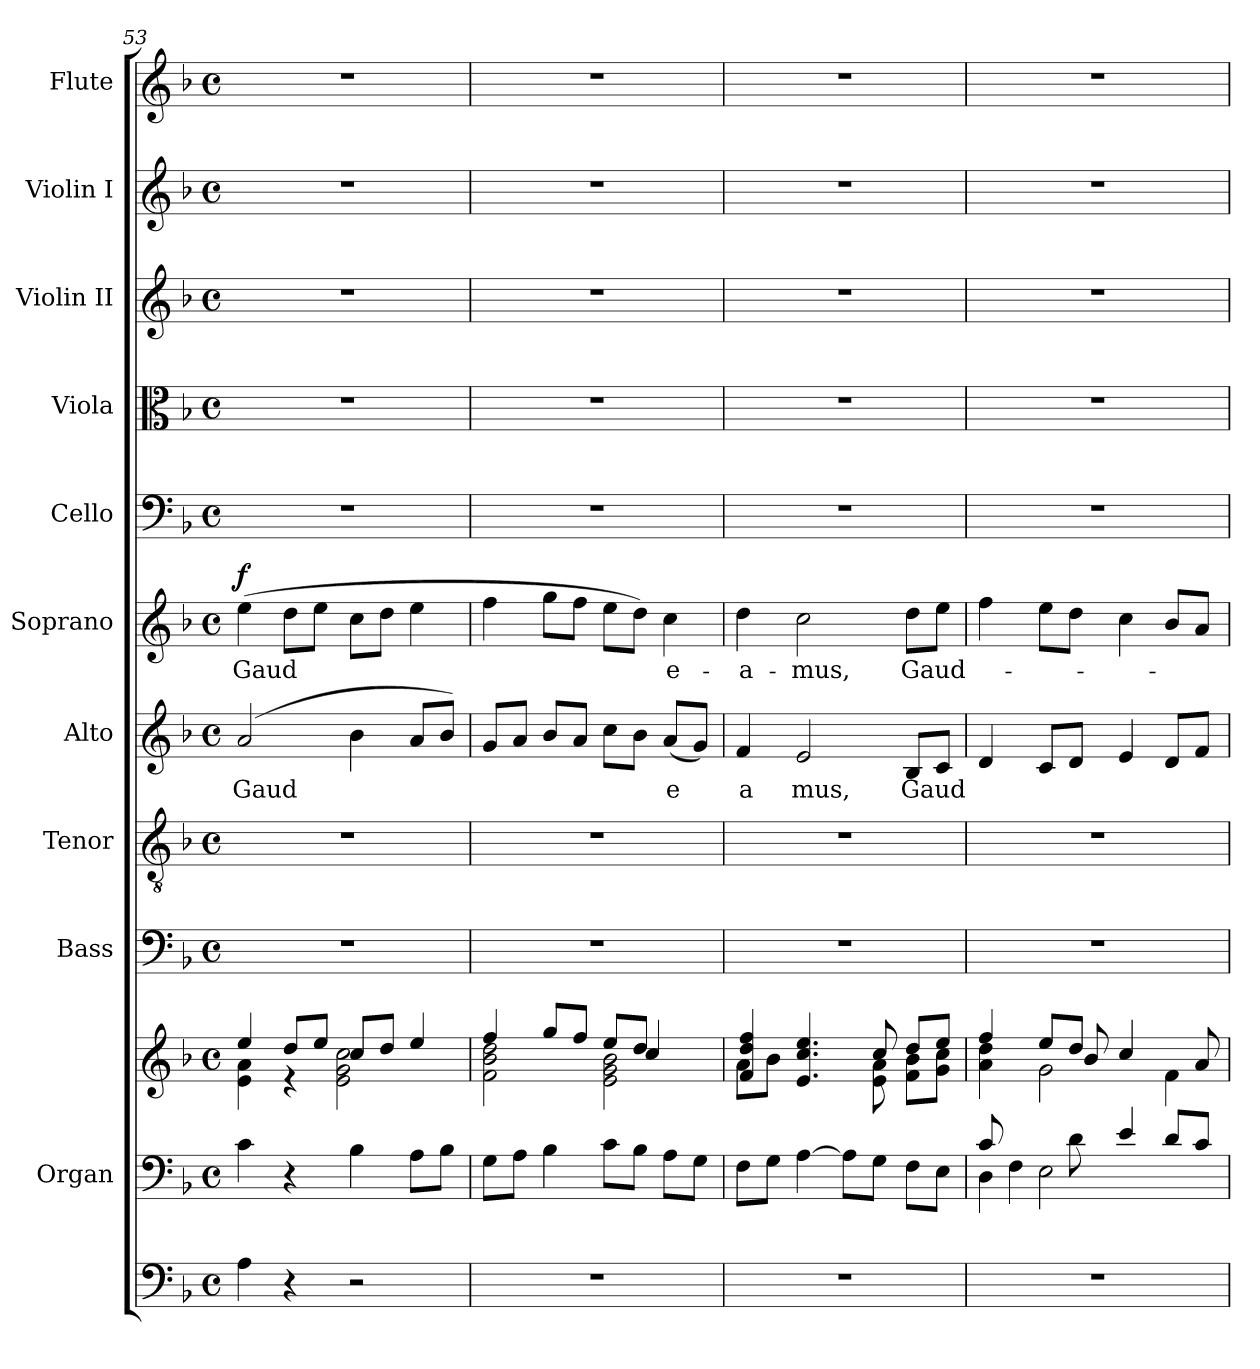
**kern	**kern	**kern	**kern	**kern	**kern	**text	**kern	**text	**dynam	**kern	**kern	**kern	**kern	**kern
*part11	*part10	*part10	*part9	*part8	*part7	*part7	*part6	*part6	*part6	*part5	*part4	*part3	*part2	*part1
*staff12	*staff11	*staff10	*staff9	*staff8	*staff7	*staff7	*staff6	*staff6	*staff6	*staff5	*staff4	*staff3	*staff2	*staff1
*	*I"Organ	*	*I"Bass	*I"Tenor	*I"Alto	*	*I"Soprano	*	*	*I"Cello	*I"Viola	*I"Violin II	*I"Violin I	*I"Flute
*	*	*	*	*	*	*	*	*	*	*	*I'Vla	*I'Vln	*I'Vln	*I'Fl
*clefF4	*clefF4	*clefG2	*clefF4	*clefGv2	*clefG2	*	*clefG2	*	*	*clefF4	*clefC3	*clefG2	*clefG2	*clefG2
*k[b-]	*k[b-]	*k[b-]	*k[b-]	*k[b-]	*k[b-]	*	*k[b-]	*	*	*k[b-]	*k[b-]	*k[b-]	*k[b-]	*k[b-]
*F:	*F:	*F:	*F:	*F:	*F:	*	*F:	*	*	*F:	*F:	*F:	*F:	*F:
*M4/4	*M4/4	*M4/4	*M4/4	*M4/4	*M4/4	*	*M4/4	*	*	*M4/4	*M4/4	*M4/4	*M4/4	*M4/4
*met(c)	*met(c)	*met(c)	*met(c)	*met(c)	*met(c)	*	*met(c)	*	*	*met(c)	*met(c)	*met(c)	*met(c)	*met(c)
=53	=53	=53	=53	=53	=53	=53	=53	=53	=53	=53	=53	=53	=53	=53
*	*	*^	*	*	*	*	*	*	*	*	*	*	*	*
!	!	!	!	!	!	!	!LO:LY:b	!	!LO:LY:b	!LO:DY:a	!	!	!	!	!
4A\	4c\	4ee/	4e\ 4a\	1r	1r	(2a/	Gaud	(>4ee\	Gaud	f	1r	1r	1r	1r	1r
4r	4r	8dd/L	4re	.	.	.	.	8dd\L	.	.	.	.	.	.	.
.	.	8ee/J	.	.	.	.	.	8ee\J	.	.	.	.	.	.	.
2r	4B-\	8cc/L	2e\ 2g\ 2cc\	.	.	4b-\	.	8cc\L	.	.	.	.	.	.	.
.	.	8dd/J	.	.	.	.	.	8dd\J	.	.	.	.	.	.	.
.	8A\L	4ee/	.	.	.	8a/L	.	4ee\	.	.	.	.	.	.	.
.	8B-\J	.	.	.	.	8b-/J)	.	.	.	.	.	.	.	.	.
!!LO:PB:g=z
=54	=54	=54	=54	=54	=54	=54	=54	=54	=54	=54	=54	=54	=54	=54	=54
*	*	*	*^	*	*	*	*	*	*	*	*	*	*	*	*
1r	8G\L	2f\ 2b-\ 2dd\	4ff/	2ryy	1r	1r	8g/L	.	4ff\	.	.	1r	1r	1r	1r	1r
.	8A\J	.	.	.	.	.	8a/J	.	.	.	.	.	.	.	.	.
.	4B-\	.	8gg/L	.	.	.	8b-/L	.	8gg\L	.	.	.	.	.	.	.
.	.	.	8ff/J	.	.	.	8a/J	.	8ff\J	.	.	.	.	.	.	.
.	8c\L	8ee/L	2e\ 2g\ 2b-\	8ryy	.	.	8cc\L	.	8ee\L	.	.	.	.	.	.	.
.	8B-\J	8dd/J	.	4cc/	.	.	8b-\J	.	8dd\J)	.	.	.	.	.	.	.
!	!	!	!	!	!	!	!	!LO:LY:b	!	!LO:LY:b	!	!	!	!	!	!
.	8A\L	4ryy	.	.	.	.	(<8a/L	e	4cc\	e-	.	.	.	.	.	.
.	8G\J	.	.	8ryy	.	.	8g/J)	.	.	.	.	.	.	.	.	.
=55	=55	=55	=55	=55	=55	=55	=55	=55	=55	=55	=55	=55	=55	=55	=55	=55
!	!	!	!	!	!	!	!	!LO:LY:b	!	!LO:LY:b	!	!	!	!	!	!
*	*	*	*v	*v	*	*	*	*	*	*	*	*	*	*	*	*
1r	8F\L	8a\L	4f/ 4dd/ 4ff/	1r	1r	4f/	a	4dd\	-a-	.	1r	1r	1r	1r	1r
.	8G\J	8b-\J	.	.	.	.	.	.	.	.	.	.	.	.	.
!	!	!	!	!	!	!	!LO:LY:b	!	!LO:LY:b	!	!	!	!	!	!
.	[>4A\	4.ryy	4.e/ 4.cc/ 4.ee/	.	.	2e/	mus,	2cc\	-mus,	.	.	.	.	.	.
.	8A\L]	.	.	.	.	.	.	.	.	.	.	.	.	.	.
.	8G\J	8e\ 8a\	8cc/	.	.	.	.	.	.	.	.	.	.	.	.
!	!	!	!	!	!	!	!LO:LY:b	!	!LO:LY:b	!	!	!	!	!	!
.	8F\L	8f\ 8b-\L	8dd/L	.	.	8B-/L	Gaud	8dd\L	Gaud-	.	.	.	.	.	.
.	8E\J	8g\ 8cc\J	8ee/J	.	.	8c/J	.	8ee\J	.	.	.	.	.	.	.
=56	=56	=56	=56	=56	=56	=56	=56	=56	=56	=56	=56	=56	=56	=56	=56
*	*^	*	*^	*	*	*	*	*	*	*	*	*	*	*	*
*	*	*^	*	*	*	*	*	*	*	*	*	*	*	*	*	*	*
1r	4D\	8c/	8ryy	4a\ 4dd\	4ff/	4.ryy	1r	1r	4d/	.	4ff\	.	.	1r	1r	1r	1r	1r
.	.	4ryy	4F\	.	.	.	.	.	.	.	.	.	.	.	.	.	.	.
.	2E\	.	.	8ee/L	2g\	.	.	.	8c/L	.	8ee\L	.	.	.	.	.	.	.
.	.	8d\	2ryy	8dd/J	.	8b-/	.	.	8d/J	.	8dd\J	.	.	.	.	.	.	.
.	.	4e/	.	4cc/	.	4.ryy	.	.	4e/	.	4cc\	.	.	.	.	.	.	.
.	4ryy	8d/L	.	4f\	4ryy	.	.	.	8d/L	.	8b-/L	.	.	.	.	.	.	.
.	.	8c/J	8ryy	.	.	8a/	.	.	8f/J	.	8a/J	.	.	.	.	.	.	.
*	*v	*v	*v	*	*	*	*	*	*	*	*	*	*	*	*	*	*	*
*	*	*v	*v	*v	*	*	*	*	*	*	*	*	*	*	*	*
=	=	=	=	=	=	=	=	=	=	=	=	=	=	=
*-	*-	*-	*-	*-	*-	*-	*-	*-	*-	*-	*-	*-	*-	*-
